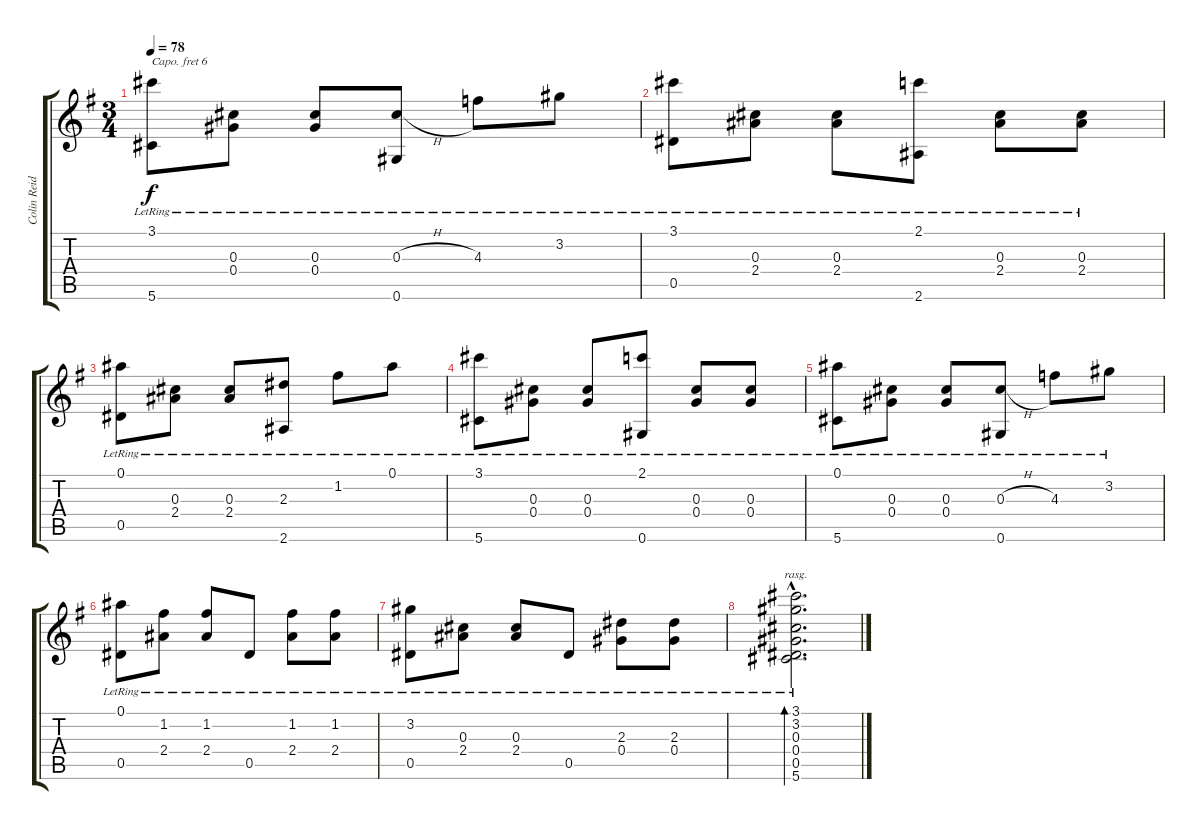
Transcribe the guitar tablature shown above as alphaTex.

\track ("Colin Reid" "Colin Reid") {instrument acousticguitarsteel}
\staff {score tabs}
\capo 6
\tuning (E4 B3 G3 D3 A2 D2) {hide}
\ts (3 4)
\tempo 78
\clef g2
\ks g
(3.1{lr} 5.6{lr}).8{dy f} (0.3{lr} 0.4{lr}).8 (0.3{lr} 0.4{lr}).8 (0.3{h} 0.6{lr}).8 4.3{lr}.8 3.2{lr}.8 |
(3.1{lr} 0.5{lr}).8 (0.3{lr} 2.4{lr}).8 (0.3{lr} 2.4{lr}).8 (2.1{lr} 2.6{lr}).8 (0.3{lr} 2.4{lr}).8 (0.3{lr} 2.4{lr}).8 |
(0.1{lr} 0.5{lr}).8 (0.3{lr} 2.4{lr}).8 (0.3{lr} 2.4{lr}).8 (2.3{lr} 2.6{lr}).8 1.2{lr}.8 0.1{lr}.8 |
(3.1{lr} 5.6{lr}).8 (0.3{lr} 0.4{lr}).8 (0.3{lr} 0.4{lr}).8 (2.1{lr} 0.6{lr}).8 (0.3{lr} 0.4{lr}).8 (0.3{lr} 0.4{lr}).8 |
(0.1{lr} 5.6{lr}).8 (0.3{lr} 0.4{lr}).8 (0.3{lr} 0.4{lr}).8 (0.3{h} 0.6{lr}).8 4.3{lr}.8 3.2{lr}.8 |
(0.1{lr} 0.5{lr}).8 (1.2{lr} 2.4{lr}).8 (1.2{lr} 2.4{lr}).8 0.5{lr}.8 (1.2{lr} 2.4{lr}).8 (1.2{lr} 2.4{lr}).8 |
(3.2{lr} 0.5{lr}).8 (0.3{lr} 2.4{lr}).8 (0.3{lr} 2.4{lr}).8 0.5{lr}.8 (2.3{lr} 0.4{lr}).8 (2.3{lr} 0.4{lr}).8 |
(3.1{hac lr} 3.2{hac lr} 0.3{hac lr} 0.4{hac lr} 0.5{hac lr} 5.6{hac lr}).2{d bd 120 rasg ii}
